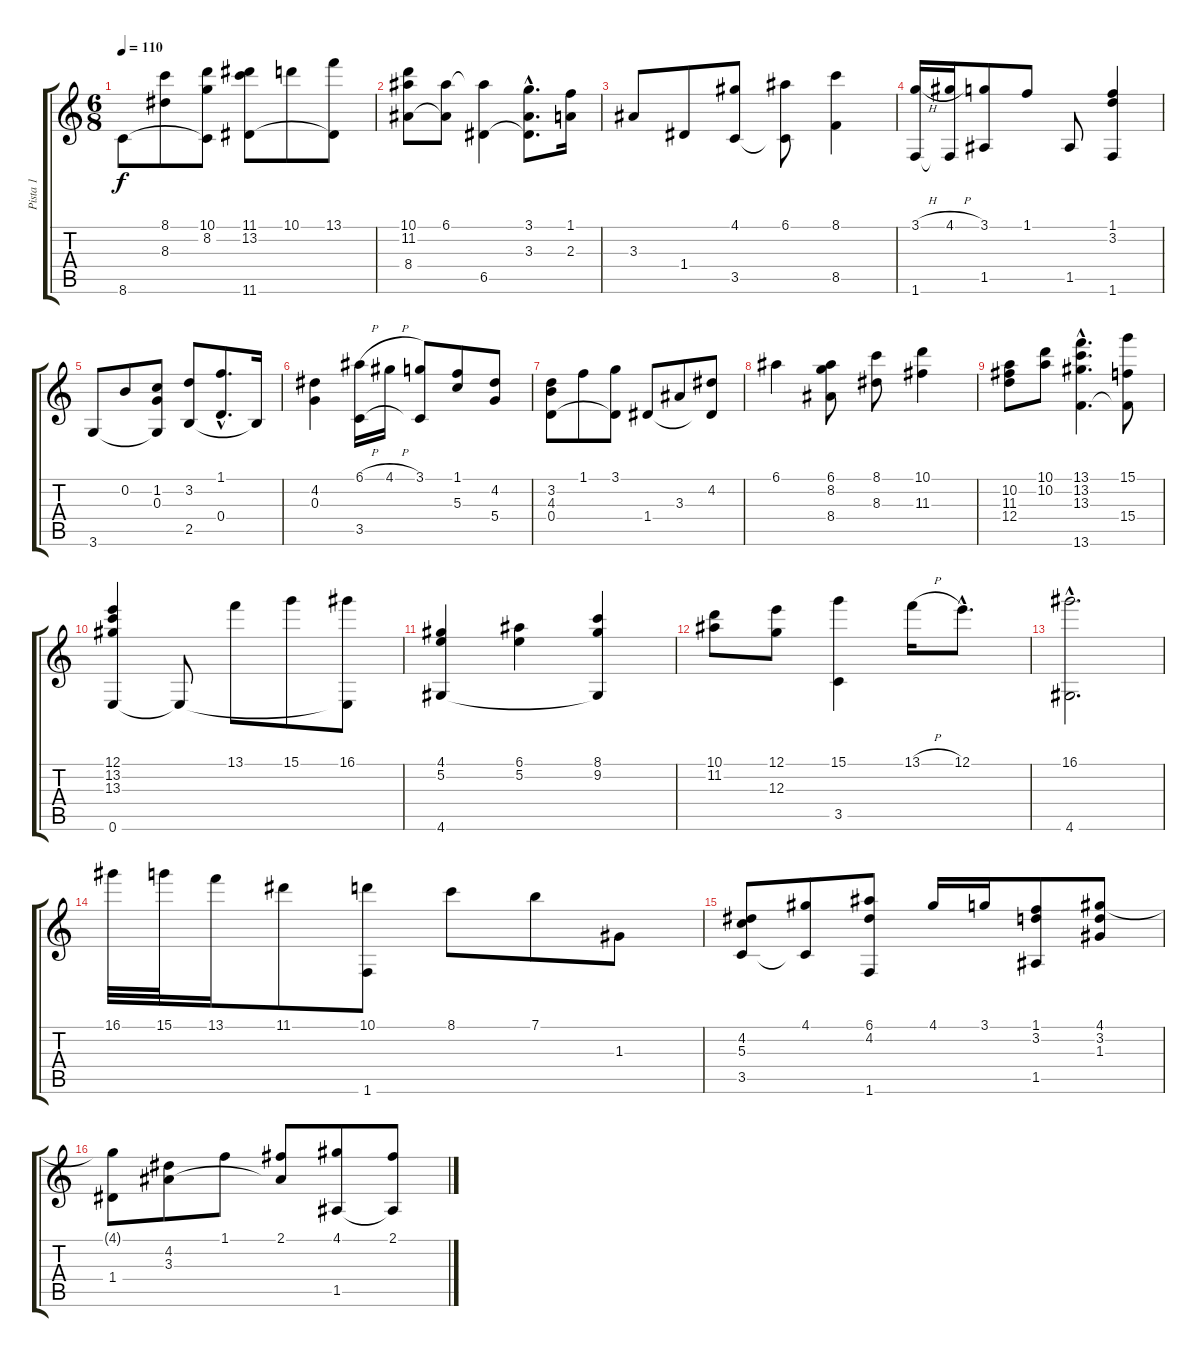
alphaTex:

\track ("Pista 1" "Pista 1") {instrument acousticguitarnylon}
\staff {score tabs}
\tuning (E4 B3 G3 D3 A2 E2) {hide}
\ts (6 8)
\tempo 110
\clef g2
\ks c
8.6.8{dy f instrument acousticguitarnylon} (8.1 8.3).8 (10.1 8.2 8.6{t}).8 (11.1 13.2 11.6).8 10.1.8 (13.1 11.6{t}).8 |
(10.1 11.2 8.4).8 (6.1 8.4{t}).8 (6.1{t} 6.5).4 (3.1{hac} 3.3{hac} 6.5{hac t}).8{d} (1.1 2.3).16 |
3.3.8 1.4.8 (4.1 3.5).8 (6.1 3.5{t}).8 (8.1 8.5).4 |
(3.1{h} 1.6).16 (4.1{h} 1.6{t}).16 (3.1 1.5).8 1.1.8 1.5.8 (1.1 3.2 1.6).4 |
3.6.8 0.2.8 (1.2 0.3 3.6{t}).8 (3.2 2.5).8 (1.1{hac} 0.4{hac}).8{d} 2.5{t}.16 |
(4.2 0.3).4 (6.1{h} 3.5).16 4.1{h}.16 (3.1 3.5{t}).8 (1.1 5.3).8 (4.2 5.4).8 |
(3.2 4.3 0.4).8 1.1.8 (3.1 0.4{t}).8 1.4.8 3.3.8 (4.2 1.4{t}).8 |
6.1.4 (6.1 8.2 8.4).8 (8.1 8.3).8 (10.1 11.3).4 |
(10.2 11.3 12.4).8 (10.1 10.2).8 (13.1{hac} 13.2{hac} 13.3{hac} 13.6{hac}).4{d} (15.1 15.4 13.6{t}).8 |
(12.1 13.2 13.3 0.6).4 0.6{t}.8 13.1.8 15.1.8 (16.1 0.6{t}).8 |
(4.1 5.2 4.6).4 (6.1 5.2).4 (8.1 9.2 4.6{t}).4 |
(10.1 11.2).8 (12.1 12.3).8 (15.1 3.5).4 13.1{h}.16 12.1{hac}.8{d} |
(16.1{hac} 4.6{hac}).2{d} |
16.1.32 15.1.32 13.1.16 11.1.8 (10.1 1.6).8 8.1.8 7.1.8 1.3.8 |
(4.2 5.3 3.5).8 (4.1 3.5{t}).8 (6.1 4.2 1.6).8 4.1.16 3.1.16 (1.1 3.2 1.5).8 (4.1 3.2 1.3).8 |
(4.1{t} 1.4).8 (4.2 3.3).8 1.1.8 (2.1 3.3{t}).8 (4.1 1.5).8 (2.1 1.5{t}).8
